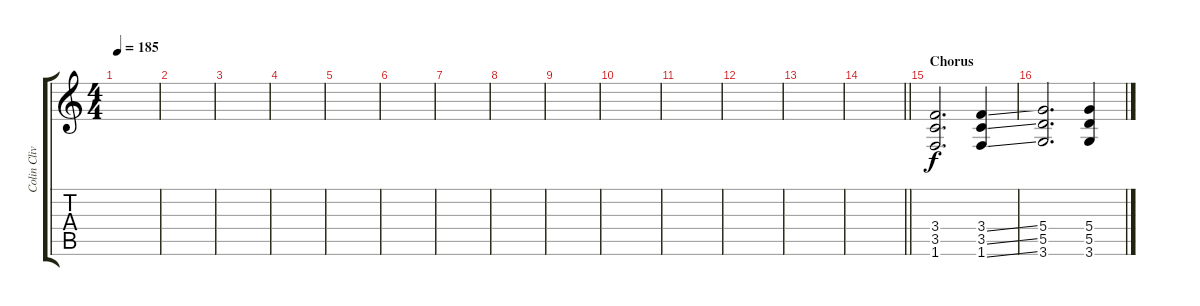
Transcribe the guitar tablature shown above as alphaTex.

\track ("Colin Clive (Distortion Guitar)" "Colin Cliv") {instrument overdrivenguitar}
\staff {score tabs}
\tuning (E4 B3 G3 D3 A2 E2) {hide}
\ts (4 4)
\tempo 185
\clef g2
\ks c
|
|
|
|
|
|
|
|
|
|
|
|
|
\barLineRight lightlight
|
\section ("" "Chorus")
(3.4 3.5 1.6).2{d} (3.4{ss} 3.5{ss} 1.6{ss}).4 |
(5.4 5.5 3.6).2{d} (5.4{ss} 5.5{ss} 3.6{ss}).4
